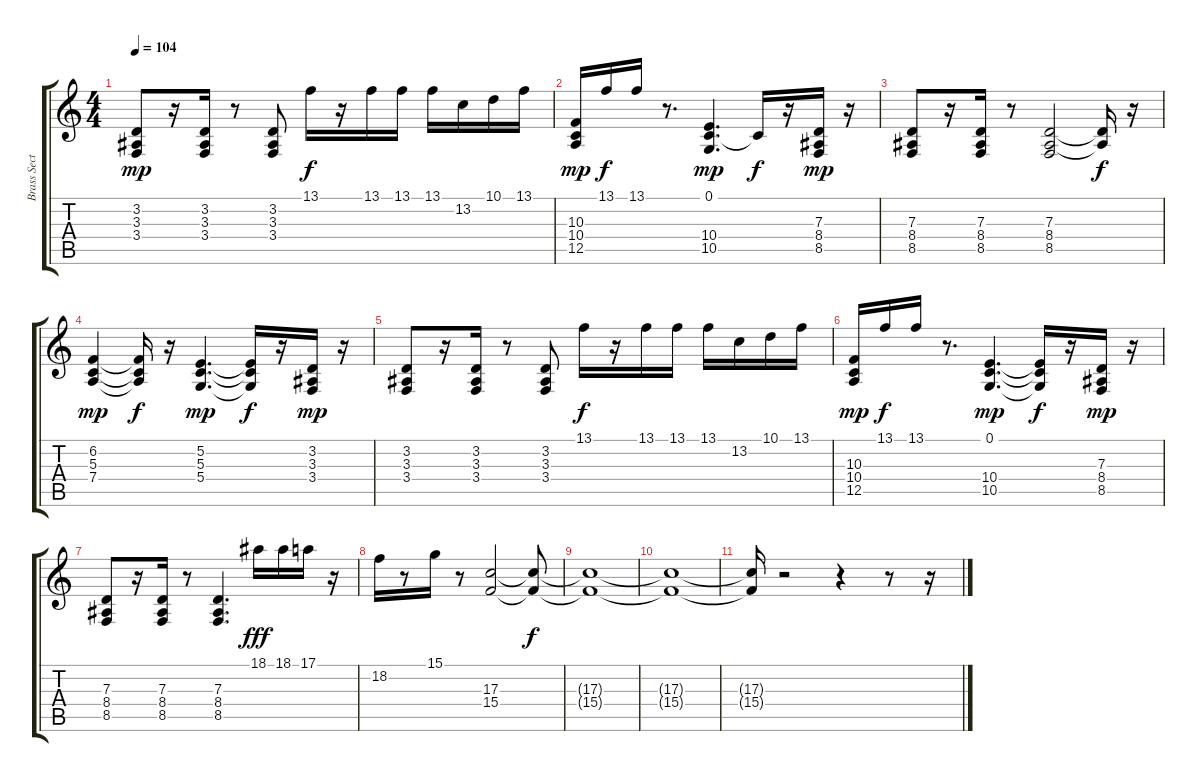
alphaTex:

\track ("Brass Section" "Brass Sect") {instrument brasssection}
\staff {score tabs}
\tuning (E4 B3 G3 D3 A2 E2) {hide}
\ts (4 4)
\tempo 104
\clef g2
\ks c
(3.2 3.3 3.4).8{dy mp} r.16 (3.2 3.3 3.4).16 r.8 (3.2 3.3 3.4).8 13.1.16{dy f} r.16 13.1.16 13.1.16 13.1.16 13.2.16 10.1.16 13.1.16 |
(10.3 10.4 12.5).16{dy mp} 13.1.16{dy f} 13.1.16 r.8{d} (0.1 10.4 10.5).4{d dy mp} 10.4{t}.16{dy f} r.16 (7.3 8.4 8.5).16{dy mp} r.16 |
(7.3 8.4 8.5).8 r.16 (7.3 8.4 8.5).16 r.8 (7.3 8.4 8.5).2 (7.3{t} 8.4{t}).16{dy f} r.16 |
(6.2 5.3 7.4).4{dy mp} (6.2{t} 5.3{t} 7.4{t}).16{dy f} r.16 (5.2 5.3 5.4).4{d dy mp} (5.2{t} 5.3{t} 5.4{t}).16{dy f} r.16 (3.2 3.3 3.4).16{dy mp} r.16 |
(3.2 3.3 3.4).8 r.16 (3.2 3.3 3.4).16 r.8 (3.2 3.3 3.4).8 13.1.16{dy f} r.16 13.1.16 13.1.16 13.1.16 13.2.16 10.1.16 13.1.16 |
(10.3 10.4 12.5).16{dy mp} 13.1.16{dy f} 13.1.16 r.8{d} (0.1 10.4 10.5).4{d dy mp} (0.1{t} 10.4{t} 10.5{t}).16{dy f} r.16 (7.3 8.4 8.5).16{dy mp} r.16 |
(7.3 8.4 8.5).8 r.16 (7.3 8.4 8.5).16 r.8 (7.3 8.4 8.5).4{d} 18.1.16{dy fff} 18.1.16 17.1.16 r.16 |
18.2.16 r.8 15.1.16 r.8 (17.3 15.4).2 (17.3{t} 15.4{t}).8{dy f} |
(17.3{t} 15.4{t}).1 |
(17.3{t} 15.4{t}).1 |
(17.3{t} 15.4{t}).16 r.2 r.4 r.8 r.16
